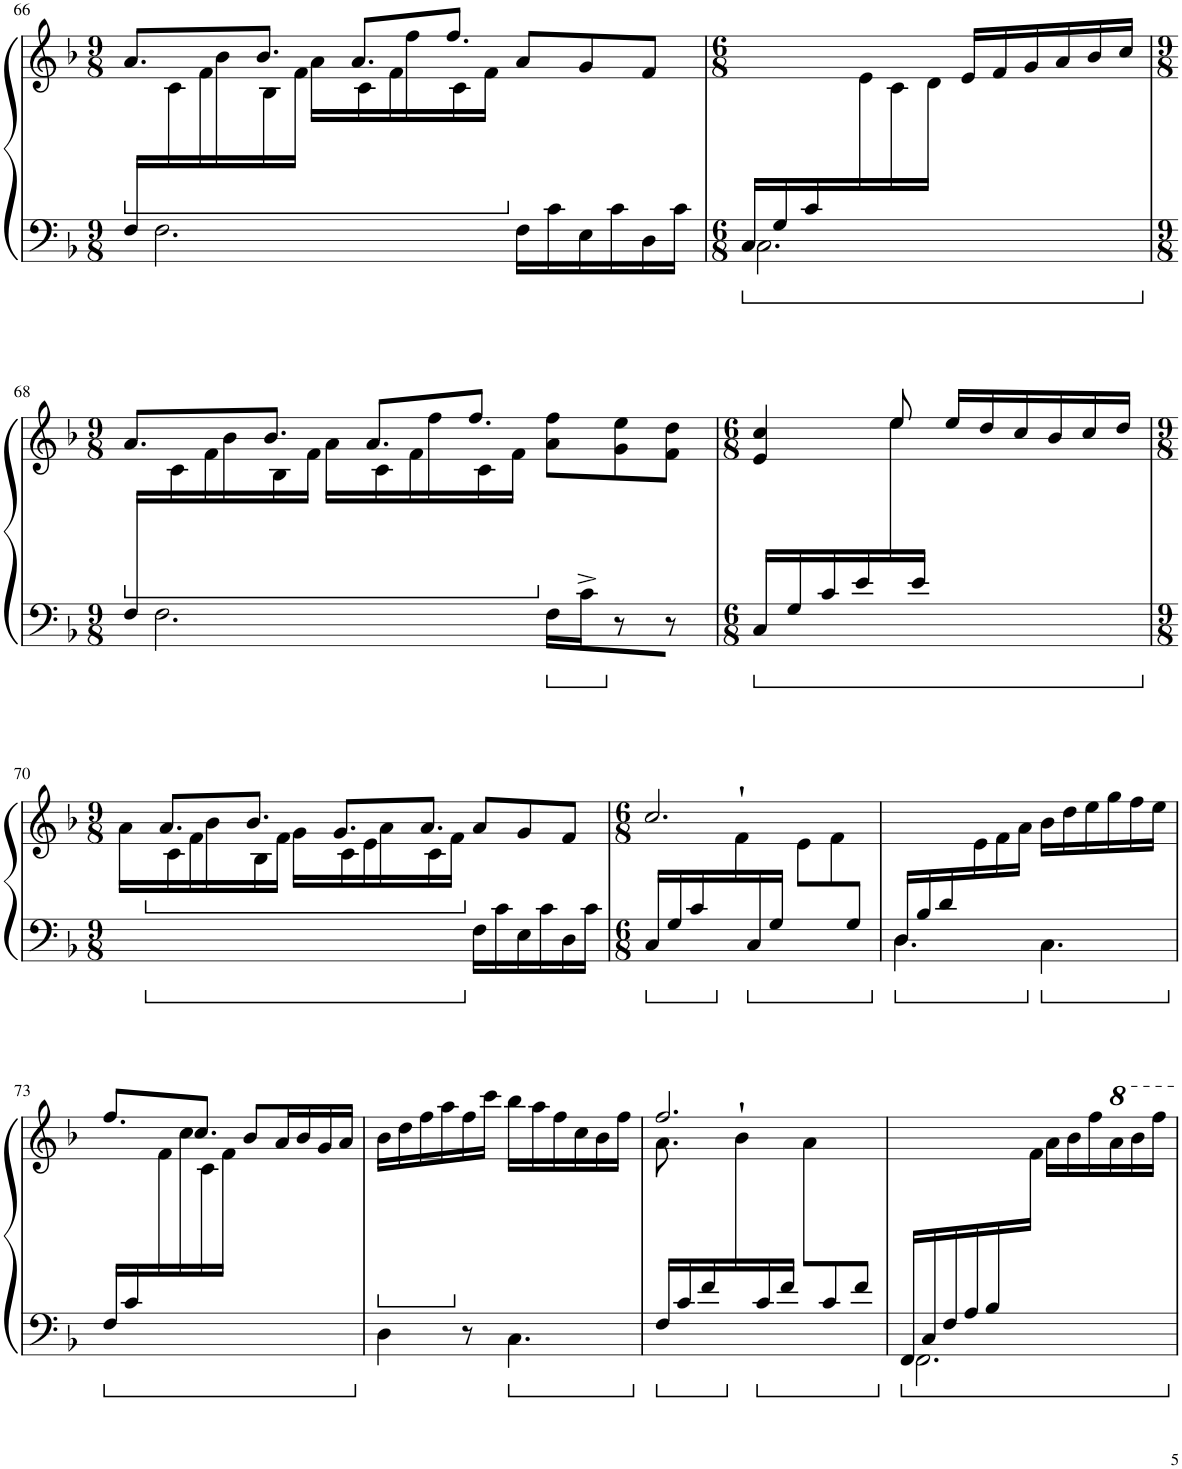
**kern	**kern
*part1	*part1
*staff2	*staff1
*I"Piano	*
*I'Pno.	*
!!LO:PB:g=z
*clefF4	*clefG2
*k[b-]	*k[b-]
*M9/8	*M9/8
=66	=66
*^	*
*	*	*ped
*	*	*^
16F/LL	2.F\	8.a/L	16ryy
1ryy	.	.	16c\
.	.	.	16f\
.	.	8.b-/J	16b-\
.	.	.	16B-\
.	.	.	16f\JJ
.	.	8.a/L	16a\LL
.	.	.	16c\
.	.	.	16f\
.	.	8.ff/J	16ff\
.	.	.	16c\
.	.	.	16f\JJ
*	*	*Xped	*
.	16F\LL	8a/L	8ryy
.	16c\	.	.
.	16E\	8g/	4ryy
.	16c\	.	.
.	16D\	8f/J	.
16ryy	16c\JJ	.	.
=67	=67	=67	=67
*M6/8	*	*M6/8	*
16C/LL	2.C\	4.ryy	8.ryy
16G/	.	.	.
16c/	.	.	.
8.ryy	.	.	16e\
.	.	.	16c\
.	.	.	16d\JJ
8ryy	.	16e/LL	4.ryy
.	.	16f/	.
4ryy	.	16g/	.
.	.	16a/	.
.	.	16b-/	.
.	.	16cc/JJ	.
!!LO:LB:g=z	!!
=68	=68	=68	=68
*M9/8	*	*M9/8	*
*	*	*ped	*
16F/LL	2.F\	8.a/L	16ryy
1ryy	.	.	16c\
.	.	.	16f\
.	.	8.b-/J	16b-\
.	.	.	16B-\
.	.	.	16f\JJ
.	.	8.a/L	16a\LL
.	.	.	16c\
.	.	.	16f\
.	.	8.ff/J	16ff\
.	.	.	16c\
.	.	.	16f\JJ
*	*	*Xped	*
.	16F\LL	8a\ 8ff\L	8ryy
.	16c^\J	.	.
.	8r	8g\ 8ee\	4ryy
.	8r	8f\ 8dd\J	.
16ryy	.	.	.
*v	*v	*	*
=69	=69	=69
*M6/8	*M6/8	*
16C/LL	4e/ 4cc/	4ryy
16G/	.	.
16c/	.	.
16e/	.	.
16ryy	8ee/	16ee\
16e/JJ	.	4..ryy
8ryy	16ee/LL	.
.	16dd/	.
4ryy	16cc/	.
.	16b-/	.
.	16cc/	.
.	16dd/JJ	.
!!LO:LB:g=z	!!
=70	=70	=70
*M9/8	*M9/8	*
*	*ped	*
4ryy	8.a/L	16a\LL
.	.	16c\
.	.	16f\
.	8.b-/J	16b-\
8ryy	.	16B-\
.	.	16f\JJ
4.ryy	8.g/L	16g\LL
.	.	16c\
.	.	16e\
.	8.a/J	16a\
.	.	16c\
.	.	16f\JJ
*	*Xped	*
16F\LL	8a/L	8ryy
16c\	.	.
16E\	8g/	4ryy
16c\	.	.
16D\	8f/J	.
16c\JJ	.	.
=71	=71	=71
*M6/8	*M6/8	*
16C/LL	2.cc/	8.ryy
16G/	.	.
16c/	.	.
16ryy	.	16f`\
16C/	.	8ryy
16G/JJ	.	.
4ryy	.	8e\L
.	.	8f\
8G/J	.	8ryy
=72	=72	=72
*ped	*	*
*^	*	*
16D/LL	4.D\	16ryy	8.ryy
16B-/	.	16ryy	.
16d/	.	4ryy	.
8.ryy	.	.	16e\
.	.	.	16f\
.	.	.	16a\JJ
*	*	*Xped	*
8ryy	4.C\	16b-\LL	4.ryy
.	.	16dd\	.
4ryy	.	16ee\	.
.	.	16gg\	.
.	.	16ff\	.
.	.	16ee\JJ	.
*v	*v	*	*
!!LO:LB:g=z	!!
=73	=73	=73
16F/LL	8.ff/L	8ryy
16c/	.	.
4ryy	.	16f\
.	8.cc/J	16cc\
.	.	16c\
.	.	16f\JJ
8ryy	8b-/L	4.ryy
4ryy	16a/L	.
.	16b-/	.
.	16g/	.
.	16a/JJ	.
*	*v	*v
=74	=74
*	*ped
4D\	16b-\LL
.	16dd\
.	16ff\
.	16aa\
*	*Xped
8r	16ff\
.	16ccc\JJ
4.C\	16bb-\LL
.	16aa\
.	16ff\
.	16cc\
.	16b-\
.	16ff\JJ
=75	=75
*	*^
*	*	*^
16F/LL	2.ff/	8.a\	8.ryy
16c/	.	.	.
16f/	.	.	.
16ryy	.	16ryy	16b-`\
16c/	.	2ryy	8ryy
16f/JJ	.	.	.
8ryy	.	.	8a\L
8c/	.	.	4ryy
8f/J	.	.	.
*	*	*v	*v
=76	=76	=76
*^	*	*
16FF/LL	2.FF\	4.ryy	16ryy
*	*	*v	*v
16C/	.	.
16F/	.	.
16A/	.	.
16B-/	.	.
*	*	*^
16ryy	.	.	16f\JJ
8ryy	.	16a\LL	4.ryy
.	.	16b-\	.
4ryy	.	16ff\	.
.	.	16aa\	.
.	.	16bb-\	.
.	.	16fff\JJ	.
*v	*v	*	*
*	*v	*v
=	=
*-	*-
